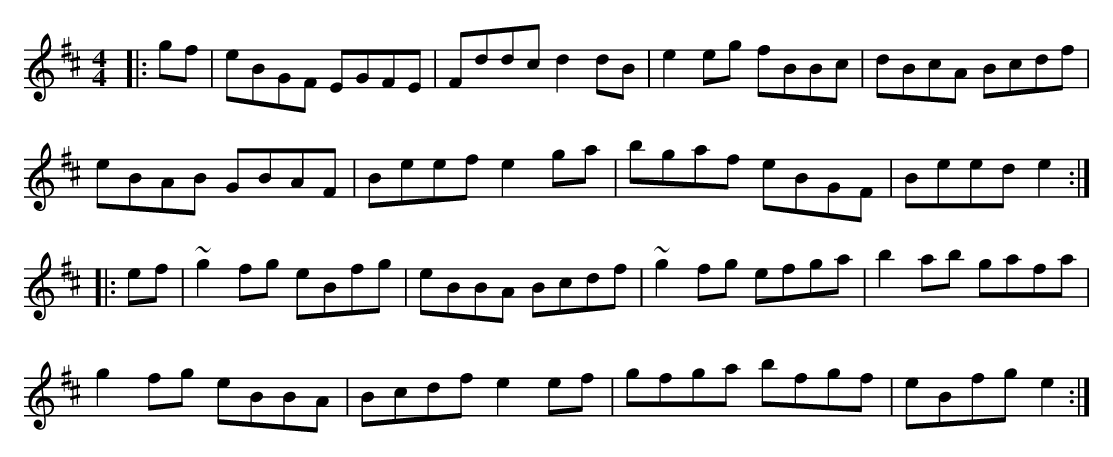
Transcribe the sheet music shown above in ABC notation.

X:1
M:4/4
K:Edor
|:gf|eBGF EGFE|Fddc d2dB|e2eg fBBc|dBcA Bcdf|
eBAB GBAF|Beef e2ga|bgaf eBGF|Beed e2:|
|:ef|~g2fg eBfg|eBBA Bcdf|~g2fg efga|b2ab gafa|
g2fg eBBA|Bcdf e2ef|gfga bfgf|eBfg e2:|
